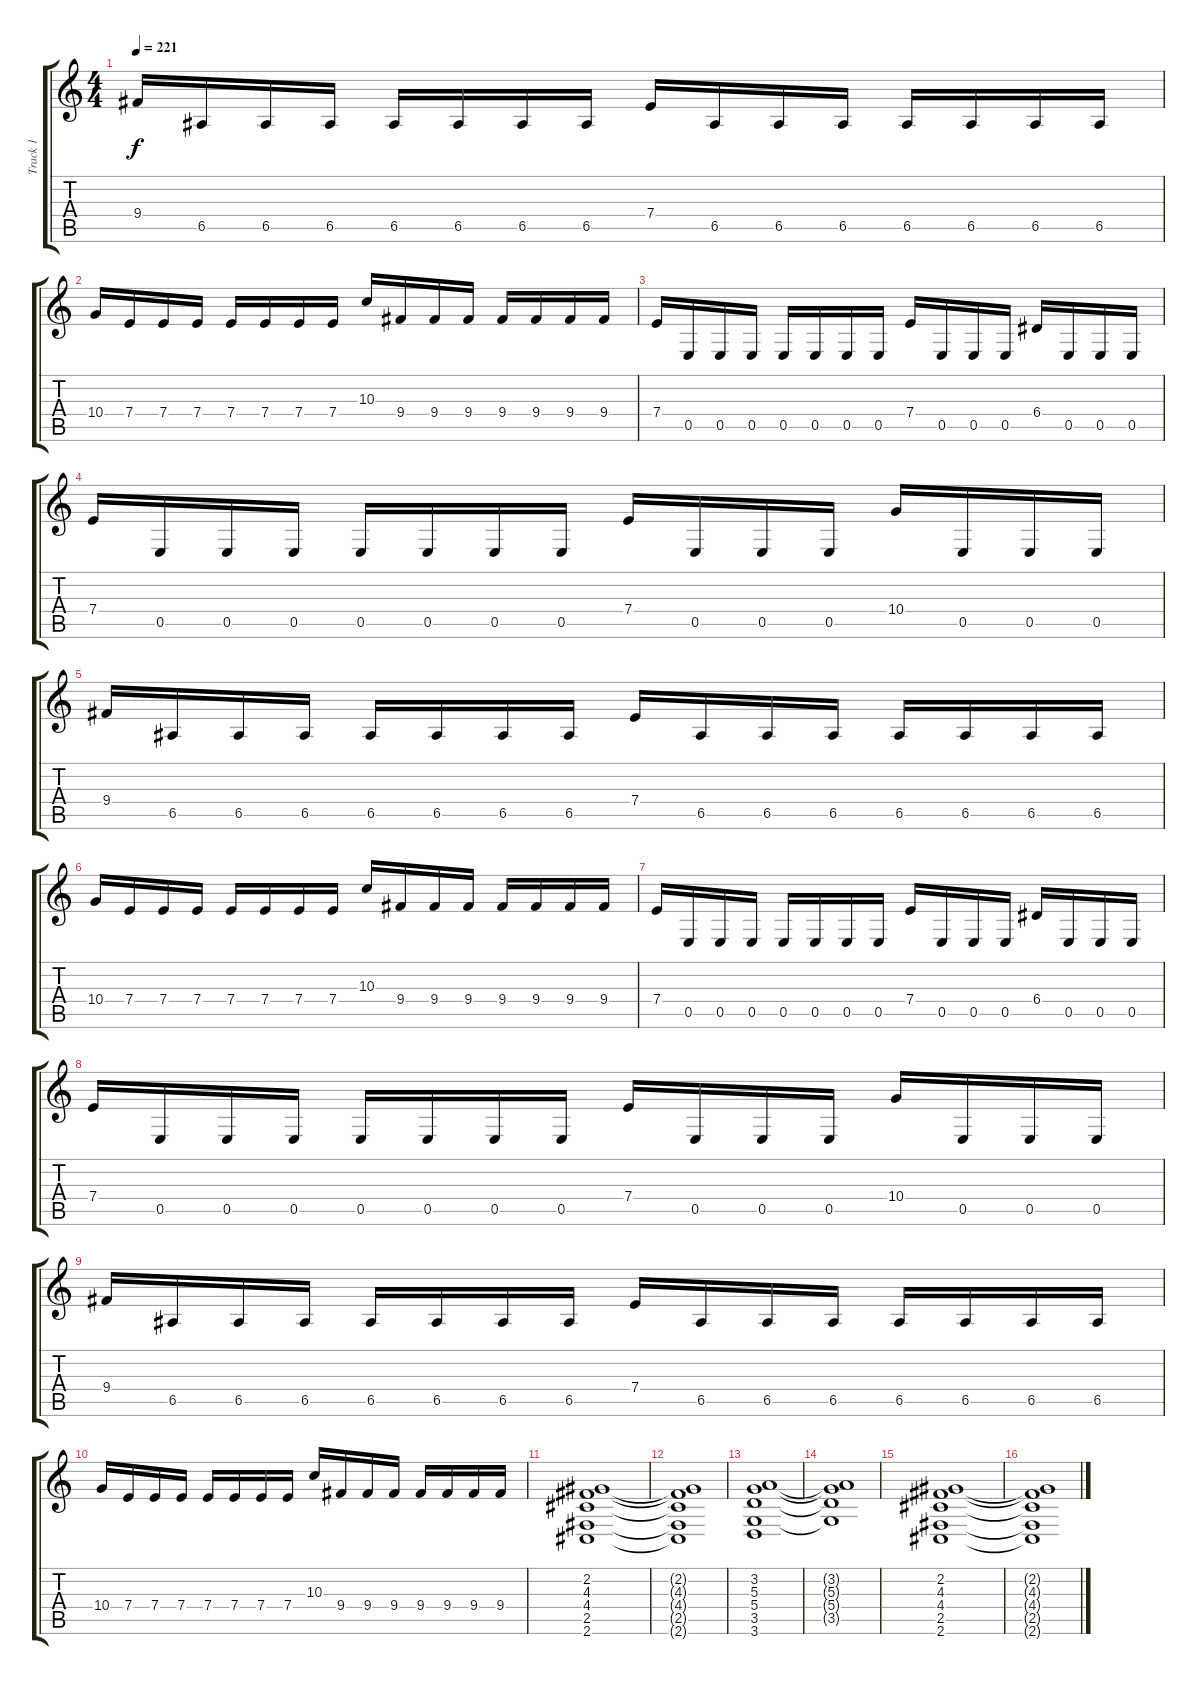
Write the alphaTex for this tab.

\track ("Track 1" "Track 1") {instrument distortionguitar}
\staff {score tabs}
\tuning (B3 Gb3 D3 A2 E2 B1) {hide}
\ts (4 4)
\tempo 221
\clef g2
\ks c
9.4.16{dy f} 6.5.16 6.5.16 6.5.16 6.5.16 6.5.16 6.5.16 6.5.16 7.4.16 6.5.16 6.5.16 6.5.16 6.5.16 6.5.16 6.5.16 6.5.16 |
10.4.16 7.4.16 7.4.16 7.4.16 7.4.16 7.4.16 7.4.16 7.4.16 10.3.16 9.4.16 9.4.16 9.4.16 9.4.16 9.4.16 9.4.16 9.4.16 |
7.4.16 0.5.16 0.5.16 0.5.16 0.5.16 0.5.16 0.5.16 0.5.16 7.4.16 0.5.16 0.5.16 0.5.16 6.4.16 0.5.16 0.5.16 0.5.16 |
7.4.16 0.5.16 0.5.16 0.5.16 0.5.16 0.5.16 0.5.16 0.5.16 7.4.16 0.5.16 0.5.16 0.5.16 10.4.16 0.5.16 0.5.16 0.5.16 |
9.4.16 6.5.16 6.5.16 6.5.16 6.5.16 6.5.16 6.5.16 6.5.16 7.4.16 6.5.16 6.5.16 6.5.16 6.5.16 6.5.16 6.5.16 6.5.16 |
10.4.16 7.4.16 7.4.16 7.4.16 7.4.16 7.4.16 7.4.16 7.4.16 10.3.16 9.4.16 9.4.16 9.4.16 9.4.16 9.4.16 9.4.16 9.4.16 |
7.4.16 0.5.16 0.5.16 0.5.16 0.5.16 0.5.16 0.5.16 0.5.16 7.4.16 0.5.16 0.5.16 0.5.16 6.4.16 0.5.16 0.5.16 0.5.16 |
7.4.16 0.5.16 0.5.16 0.5.16 0.5.16 0.5.16 0.5.16 0.5.16 7.4.16 0.5.16 0.5.16 0.5.16 10.4.16 0.5.16 0.5.16 0.5.16 |
9.4.16 6.5.16 6.5.16 6.5.16 6.5.16 6.5.16 6.5.16 6.5.16 7.4.16 6.5.16 6.5.16 6.5.16 6.5.16 6.5.16 6.5.16 6.5.16 |
10.4.16 7.4.16 7.4.16 7.4.16 7.4.16 7.4.16 7.4.16 7.4.16 10.3.16 9.4.16 9.4.16 9.4.16 9.4.16 9.4.16 9.4.16 9.4.16 |
(2.2 4.3 4.4 2.5 2.6).1 |
(2.2{t} 4.3{t} 4.4{t} 2.5{t} 2.6{t}).1 |
(3.2 5.3 5.4 3.5 3.6).1 |
(3.2{t} 5.3{t} 5.4{t} 3.5{t}).1 |
(2.2 4.3 4.4 2.5 2.6).1 |
(2.2{t} 4.3{t} 4.4{t} 2.5{t} 2.6{t}).1
